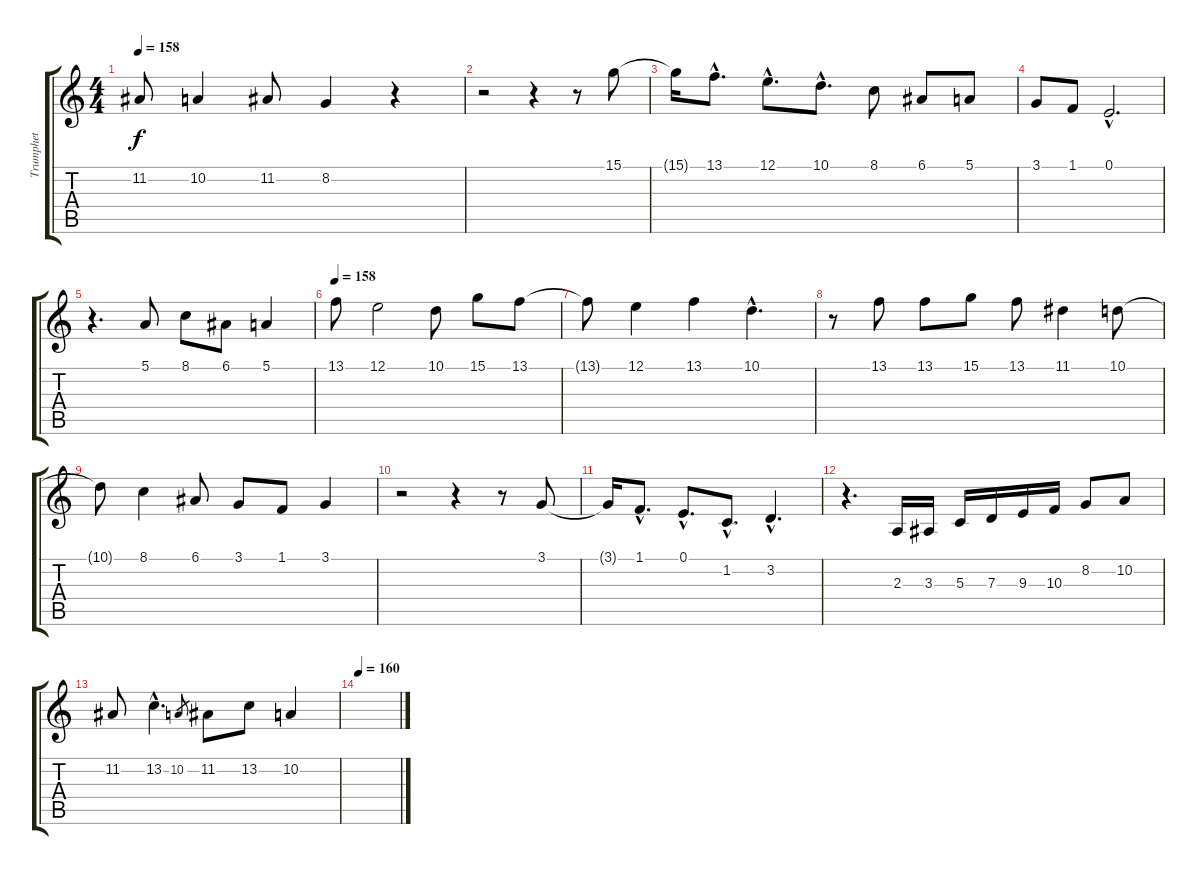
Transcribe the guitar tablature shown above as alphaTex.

\track ("Trumphet" "Trumphet") {instrument tuba}
\staff {score tabs}
\tuning (E4 B3 G3 D3 A2 D2) {hide}
\ts (4 4)
\tempo 158
\clef g2
\ks c
11.2{t}.8{dy f} 10.2.4 11.2.8 8.2.4 r.4 |
r.2 r.4 r.8 15.1.8 |
15.1{t}.16 13.1{hac}.8{d} 12.1{hac}.8{d} 10.1{hac}.8{d} 8.1.8 6.1.8 5.1.8 |
3.1.8 1.1.8 0.1{hac}.2{d} |
r.4{d} 5.1.8 8.1.8 6.1.8 5.1.4 |
\tempo 158
13.1.8 12.1.2 10.1.8 15.1.8 13.1.8 |
13.1{t}.8 12.1.4 13.1.4 10.1{hac}.4{d} |
r.8 13.1.8 13.1.8 15.1.8 13.1.8 11.1.4 10.1.8 |
10.1{t}.8 8.1.4 6.1.8 3.1.8 1.1.8 3.1.4 |
r.2 r.4 r.8 3.1.8 |
3.1{t}.16 1.1{hac}.8{d} 0.1{hac}.8{d} 1.2{hac}.8{d} 3.2{hac}.4{d} |
r.4{d} 2.3.16 3.3.16 5.3.16 7.3.16 9.3.16 10.3.16 8.2.8 10.2.8 |
11.2.8 13.2{hac}.4{d} 10.2.8{gr} 11.2.8 13.2.8 10.2.4 |
\tempo 160
